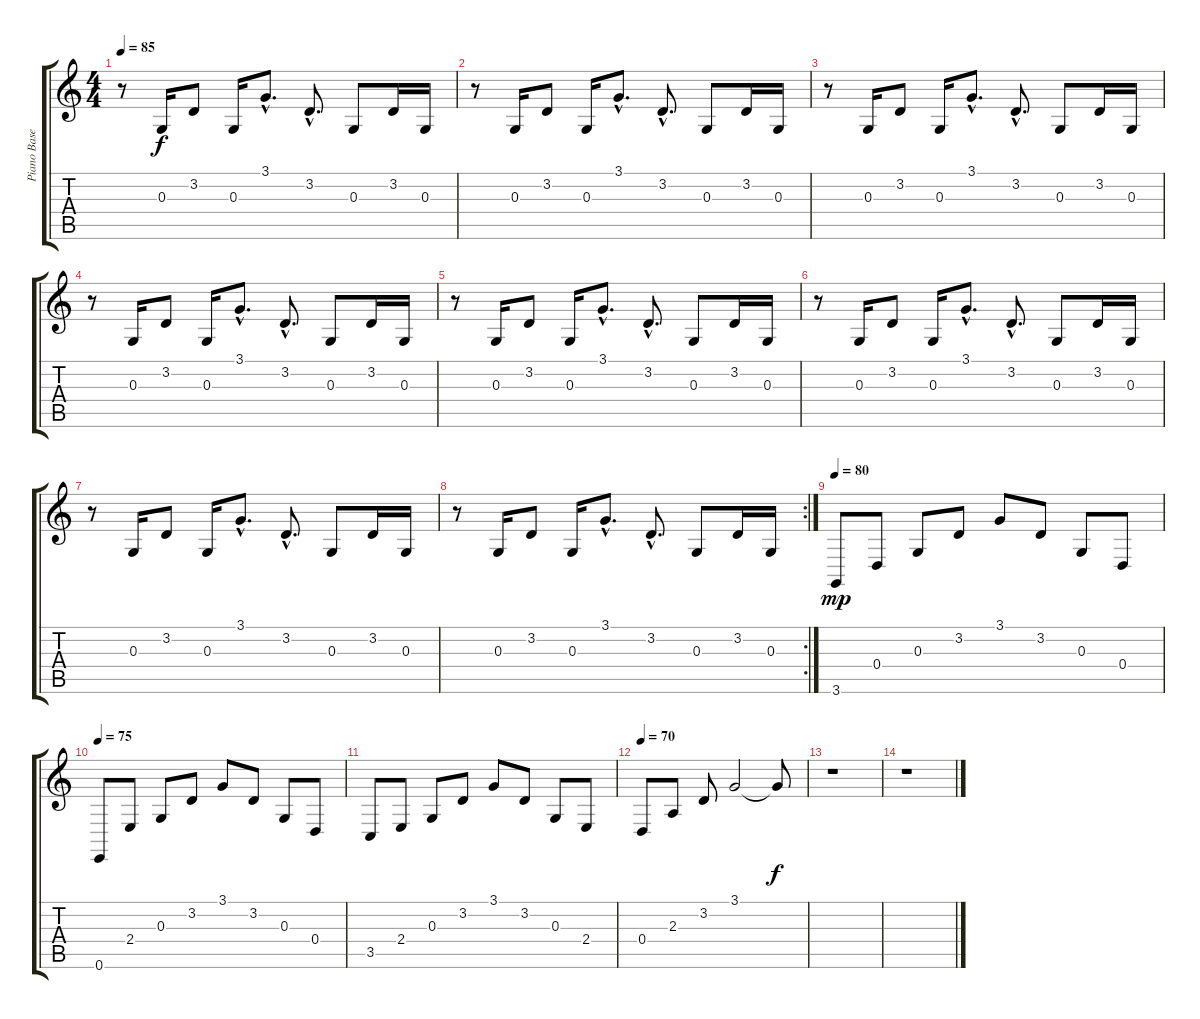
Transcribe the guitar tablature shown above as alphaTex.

\track ("Piano Base" "Piano Base") {instrument acousticgrandpiano}
\staff {score tabs}
\tuning (E4 B3 G3 D3 A2 E2) {hide}
\ts (4 4)
\tempo 85
\clef g2
\ks c
r.8{dy f} 0.3.16 3.2.8 0.3.16 3.1{hac}.8{d} 3.2{hac}.8{d} 0.3.8 3.2.16 0.3.16 |
r.8 0.3.16 3.2.8 0.3.16 3.1{hac}.8{d} 3.2{hac}.8{d} 0.3.8 3.2.16 0.3.16 |
r.8 0.3.16 3.2.8 0.3.16 3.1{hac}.8{d} 3.2{hac}.8{d} 0.3.8 3.2.16 0.3.16 |
r.8 0.3.16 3.2.8 0.3.16 3.1{hac}.8{d} 3.2{hac}.8{d} 0.3.8 3.2.16 0.3.16 |
r.8 0.3.16 3.2.8 0.3.16 3.1{hac}.8{d} 3.2{hac}.8{d} 0.3.8 3.2.16 0.3.16 |
r.8 0.3.16 3.2.8 0.3.16 3.1{hac}.8{d} 3.2{hac}.8{d} 0.3.8 3.2.16 0.3.16 |
r.8 0.3.16 3.2.8 0.3.16 3.1{hac}.8{d} 3.2{hac}.8{d} 0.3.8 3.2.16 0.3.16 |
\rc 2
r.8 0.3.16 3.2.8 0.3.16 3.1{hac}.8{d} 3.2{hac}.8{d} 0.3.8 3.2.16 0.3.16 |
\tempo 80
3.6.8{dy mp} 0.4.8 0.3.8 3.2.8 3.1.8 3.2.8 0.3.8 0.4.8 |
\tempo 75
0.6.8 2.4.8 0.3.8 3.2.8 3.1.8 3.2.8 0.3.8 0.4.8 |
3.5.8 2.4.8 0.3.8 3.2.8 3.1.8 3.2.8 0.3.8 2.4.8 |
\tempo 70
0.4.8 2.3.8 3.2.8 3.1.2 3.1{t}.8{dy f} |
r.1 |
r.1
